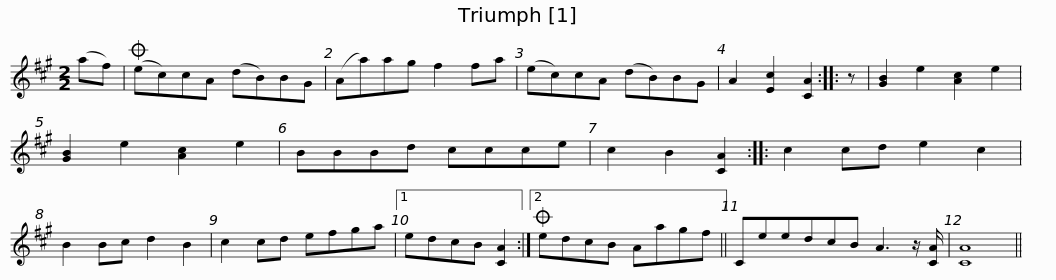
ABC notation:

X:1
L:1/8
M:2/2
I:linebreak $
K:A
V:1 treble
V:1
 (af) |O (ec)cA (dB)BG | (Aa)ag f2 fa | (ec)cA (dB)BG | A2 [Ec]2 [CA]2 :: %5
 z | [GB]2 e2 [Ac]2 e2 | [GB]2 e2 [Ac]2 e2 |$ BBBd ccce | c2 B2 [CA]2 :: %10
 c2 cd e2 c2 | B2 Bc d2 B2 | c2 cd efga |1 edcB [CA]2 :|2O edcB Aagf ||$ %15
 CeedcB A3 z/ [CA]/ | [CA]8 || %17
